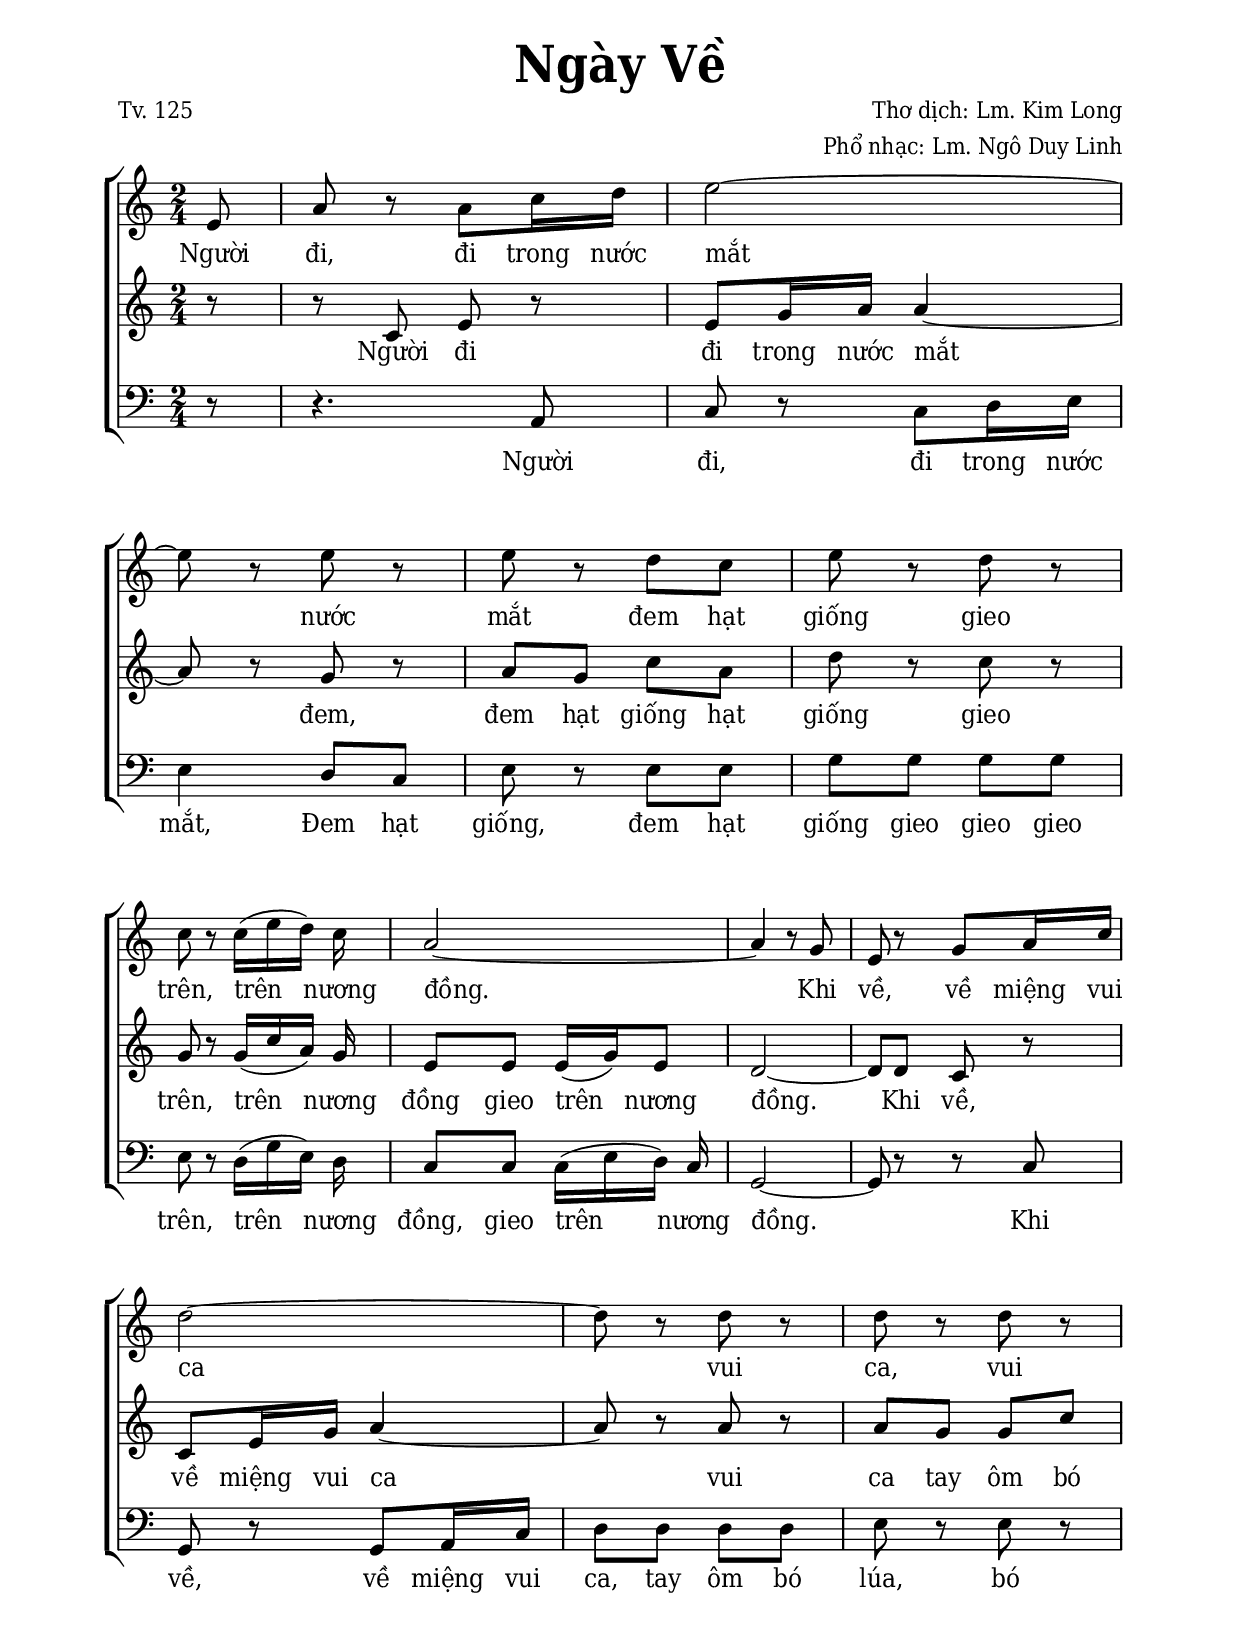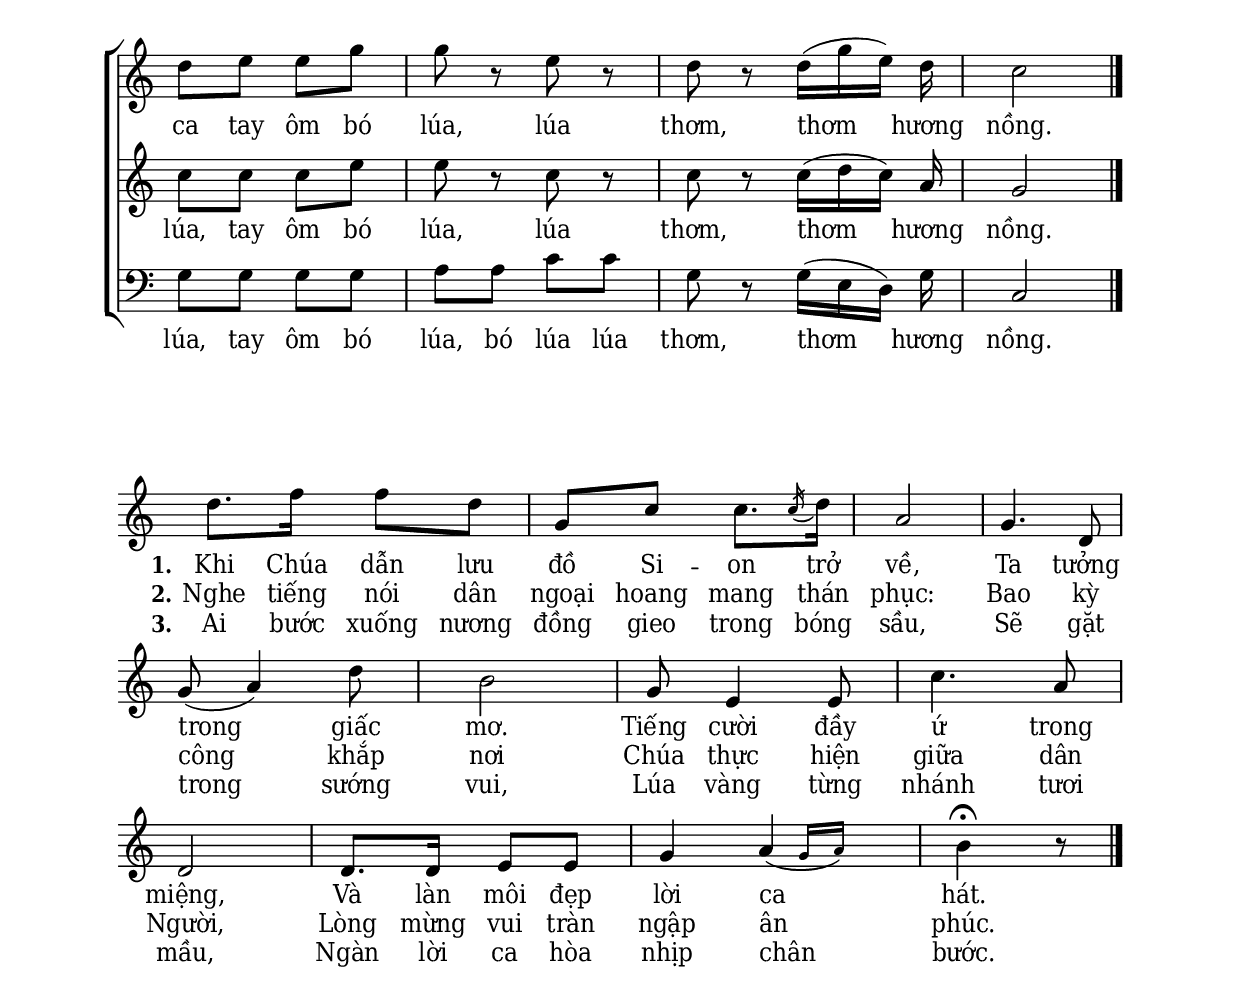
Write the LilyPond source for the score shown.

% Cài đặt chung
\version "2.22.1"
\include "english.ly"

\header {
  title = \markup { \fontsize #3 "Ngày Về" }
  poet = "Tv. 125"
  composer = "Thơ dịch: Lm. Kim Long"
  arranger = "Phổ nhạc: Lm. Ngô Duy Linh"
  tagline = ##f
}

% Nhạc
nhacDiepKhucSop = \relative c' {
  \partial 8 e8 |
  a r a c16 d |
  e2 ~ |
  e8 r e r |
  e r d c |
  e r d r |
  c r c16 ([e d]) c |
  a2 ~ |
  a4 r8 g |
  e r g a16 c |
  d2 ~ |
  d8 r d r |
  d r d r |
  d e e g |
  g r e r |
  d r d16 ([g e]) d |
  c2 \bar "|."
}

nhacDiepKhucAlto = \relative c' {
  r8
  r c e r |
  e g16 a a4 ~ |
  a8 r g r |
  a g c a |
  d r c r |
  g r g16 ([c a]) g |
  e8 e e16 (g) e8 |
  d2 ~ |
  d8 d c r |
  c e16 g a4 ~ |
  a8 r a r |
  a g g c |
  c c c e |
  e r c r |
  c r c16 ([d c]) a |
  g2
}

nhacDiepKhucBas = \relative c {
  r8
  r4. a8 |
  c8 r c d16 e |
  e4 d8 c |
  e r e e |
  g g g g |
  e r d16 ([g e]) d |
  c8 c c16 ([e d]) c |
  g2 ~ |
  g8 r r c |
  g r g a16 c |
  d8 d d d |
  e r e r |
  g g g g |
  a a c c |
  g r g16 ([e d]) g |
  c,2
}

nhacPhienKhuc = \relative c'' {
  d8. f16 f8 d |
  g, c c8. \slashedGrace { c16 ( } d16) |
  a2 |
  g4. d8 |
  g (a4) d8 |
  b2 |
  g8 e4 e8 |
  c'4. a8 |
  d,2 |
  d8. d16 e8 e |
  #(define afterGraceFraction (cons 1 2))
  g4 \afterGrace a ({
    g16 a)}
  b4 \fermata r8 \bar "|."
}

% Lời
loiDiepKhucSop = \lyricmode {
  Người đi, đi trong nước mắt nước mắt
  đem hạt giống gieo trên, trên nương đồng.
  Khi về, về miệng vui ca vui ca,
  vui ca tay ôm bó lúa, lúa thơm, thơm hương nồng.
}

loiDiepKhucAlto = \lyricmode {
  Người đi đi trong nước mắt đem, đem hạt giống
  hạt giống gieo trên, trên nương đồng
  gieo trên nương đồng.
  Khi về, về miệng vui ca vui ca tay ôm bó lúa,
  tay ôm bó lúa, lúa thơm, thơm hương nồng.
}

loiDiepKhucBas = \lyricmode {
  Người đi, đi trong nước mắt,
  Đem hạt giống,
  đem hạt giống gieo gieo gieo trên,
  trên nương đồng, gieo trên nương đồng.
  Khi về, về miệng vui ca, tay ôm bó lúa,
  bó lúa, tay ôm bó lúa, bó lúa lúa thơm,
  thơm hương nồng.
}

loiPhienKhucMot = \lyricmode {
  \set stanza = #"1."
  Khi Chúa dẫn lưu đồ Si -- on trở về,
  Ta tưởng trong giấc mơ.
  Tiếng cười đầy ứ trong miệng,
  Và làn môi đẹp lời ca hát.
}

loiPhienKhucHai = \lyricmode {
  \set stanza = #"2."
  Nghe tiếng nói dân ngoại hoang mang thán phục:
  Bao kỳ công khắp nơi
  Chúa thực hiện giữa dân Người,
  Lòng mừng vui tràn ngập ân phúc.
}

loiPhienKhucBa = \lyricmode {
  \set stanza = #"3."
  Ai bước xuống nương đồng gieo trong bóng sầu,
  Sẽ gặt trong sướng vui,
  Lúa vàng từng nhánh tươi mầu,
  Ngàn lời ca hòa nhịp chân bước.
}

% Dàn trang
\paper {
  #(set-paper-size "a4")
  top-margin = 15\mm
  bottom-margin = 15\mm
  left-margin = 20\mm
  right-margin = 20\mm
  indent = #0
  #(define fonts
    (make-pango-font-tree
      "Deja Vu Serif Condensed"
      "Deja Vu Serif Condensed"
      "Deja Vu Serif Condensed"
      (/ 20 20)))
  print-page-number = #f
  %page-count = #1
}

TongNhip = {
  \key c \major \time 2/4
  \set Timing.beamExceptions = #'()
  \set Timing.baseMoment = #(ly:make-moment 1/4)
}

\score {
  \new ChoirStaff <<
    \new Staff <<
      \new Voice = "beSop" {
        \clef treble \TongNhip \nhacDiepKhucSop
      }
      \new Lyrics \lyricsto beSop \loiDiepKhucSop
    >>
    \new Staff <<
      \new Voice = "beAlto" {
        \clef treble \TongNhip \nhacDiepKhucAlto
      }
      \new Lyrics \lyricsto beAlto \loiDiepKhucAlto
    >>
    \new Staff <<
        \clef "bass"
        \new Voice = beBas {
          \TongNhip \nhacDiepKhucBas
        }
      \new Lyrics \lyricsto beBas \loiDiepKhucBas
    >>
  >>
  \layout {
    %\override Lyrics.LyricText.font-size = #+2.2
    \override Lyrics.LyricSpace.minimum-distance = #2.0
    \override Score.BarNumber.break-visibility = ##(#f #f #f)
    \override Score.SpacingSpanner.uniform-stretching = ##t
  }
}

\score {
  \new ChoirStaff <<
    \new Staff
      <<
      \new Voice = beSop {
        \TongNhip \nhacPhienKhuc
      }
    >>
    \new Lyrics \lyricsto beSop \loiPhienKhucMot
    \new Lyrics \lyricsto beSop \loiPhienKhucHai
    \new Lyrics \lyricsto beSop \loiPhienKhucBa
  >>
  \layout {
    \override Staff.TimeSignature.transparent = ##t
    %\override Lyrics.LyricText.font-size = #+2.2
    \override Lyrics.LyricSpace.minimum-distance = #2.0
    \override Score.BarNumber.break-visibility = ##(#f #f #f)
    \override Score.SpacingSpanner.uniform-stretching = ##t
  } 
}
